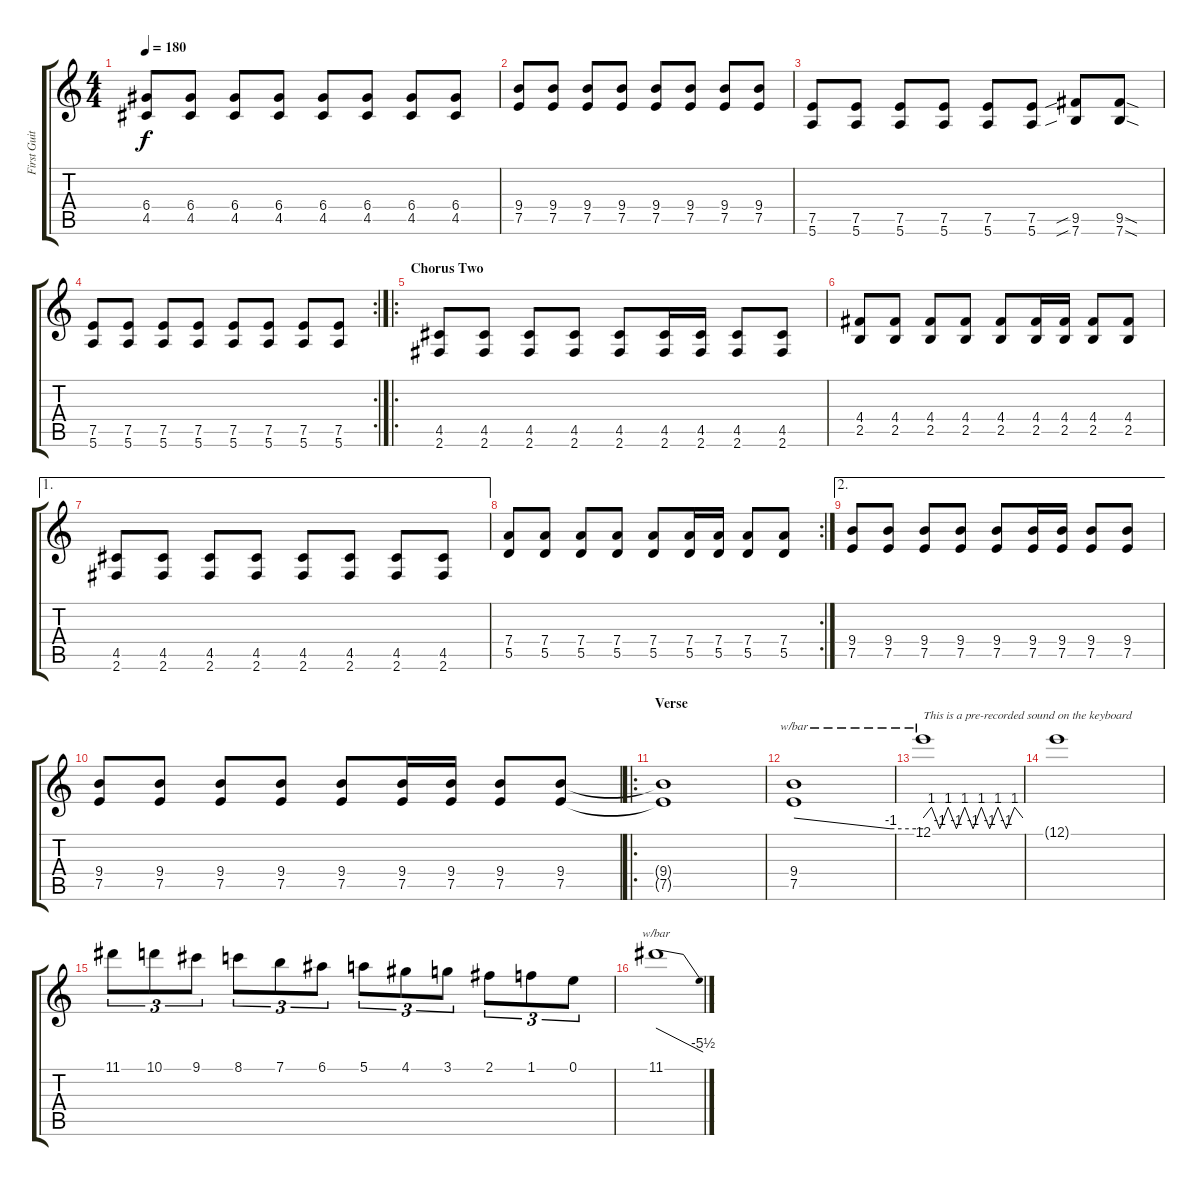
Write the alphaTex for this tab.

\track ("First Guitar" "First Guit") {instrument distortionguitar}
\staff {score tabs}
\tuning (E4 B3 G3 D3 A2 E2) {hide}
\ts (4 4)
\tempo 180
\clef g2
\ks c
(6.4 4.5).8{dy f} (6.4 4.5).8 (6.4 4.5).8 (6.4 4.5).8 (6.4 4.5).8 (6.4 4.5).8 (6.4 4.5).8 (6.4 4.5).8 |
(9.4 7.5).8 (9.4 7.5).8 (9.4 7.5).8 (9.4 7.5).8 (9.4 7.5).8 (9.4 7.5).8 (9.4 7.5).8 (9.4 7.5).8 |
(7.5 5.6).8 (7.5 5.6).8 (7.5 5.6).8 (7.5 5.6).8 (7.5 5.6).8 (7.5 5.6).8 (9.5{sib} 7.6{sib}).8 (9.5{sod} 7.6{sod}).8 |
\rc 2
(7.5 5.6).8 (7.5 5.6).8 (7.5 5.6).8 (7.5 5.6).8 (7.5 5.6).8 (7.5 5.6).8 (7.5 5.6).8 (7.5 5.6).8 |
\ro
\section ("" "Chorus Two")
(4.5 2.6).8 (4.5 2.6).8 (4.5 2.6).8 (4.5 2.6).8 (4.5 2.6).8 (4.5 2.6).16 (4.5 2.6).16 (4.5 2.6).8 (4.5 2.6).8 |
(4.4 2.5).8 (4.4 2.5).8 (4.4 2.5).8 (4.4 2.5).8 (4.4 2.5).8 (4.4 2.5).16 (4.4 2.5).16 (4.4 2.5).8 (4.4 2.5).8 |
\ae 1
(4.5 2.6).8 (4.5 2.6).8 (4.5 2.6).8 (4.5 2.6).8 (4.5 2.6).8 (4.5 2.6).8 (4.5 2.6).8 (4.5 2.6).8 |
\rc 2
(7.4 5.5).8 (7.4 5.5).8 (7.4 5.5).8 (7.4 5.5).8 (7.4 5.5).8 (7.4 5.5).16 (7.4 5.5).16 (7.4 5.5).8 (7.4 5.5).8 |
\ae 2
(9.4 7.5).8 (9.4 7.5).8 (9.4 7.5).8 (9.4 7.5).8 (9.4 7.5).8 (9.4 7.5).16 (9.4 7.5).16 (9.4 7.5).8 (9.4 7.5).8 |
(9.4 7.5).8 (9.4 7.5).8 (9.4 7.5).8 (9.4 7.5).8 (9.4 7.5).8 (9.4 7.5).16 (9.4 7.5).16 (9.4 7.5).8 (9.4 7.5).8{volume 7} |
\ro
\section ("" "Verse")
(9.4{t} 7.5{t}).1 |
(9.4 7.5).1{tbe (custom default 0 0 45 -4 60 -4)} |
12.1.1{tbe (custom default 0 0 5 4 10 -4 15 4 20 -4 25 4 30 -4 35 4 40 -4 45 4 50 -4 55 4 60 0) txt "This is a pre-recorded sound on the keyboard"} |
12.1{t}.1 |
11.1.8{tu (3 2)} 10.1.8{tu (3 2)} 9.1.8{tu (3 2)} 8.1.8{tu (3 2)} 7.1.8{tu (3 2)} 6.1.8{tu (3 2)} 5.1.8{tu (3 2)} 4.1.8{tu (3 2)} 3.1.8{tu (3 2)} 2.1.8{tu (3 2)} 1.1.8{tu (3 2)} 0.1.8{tu (3 2)} |
11.1.1{tbe (dive default 0 0 60 -22)}
